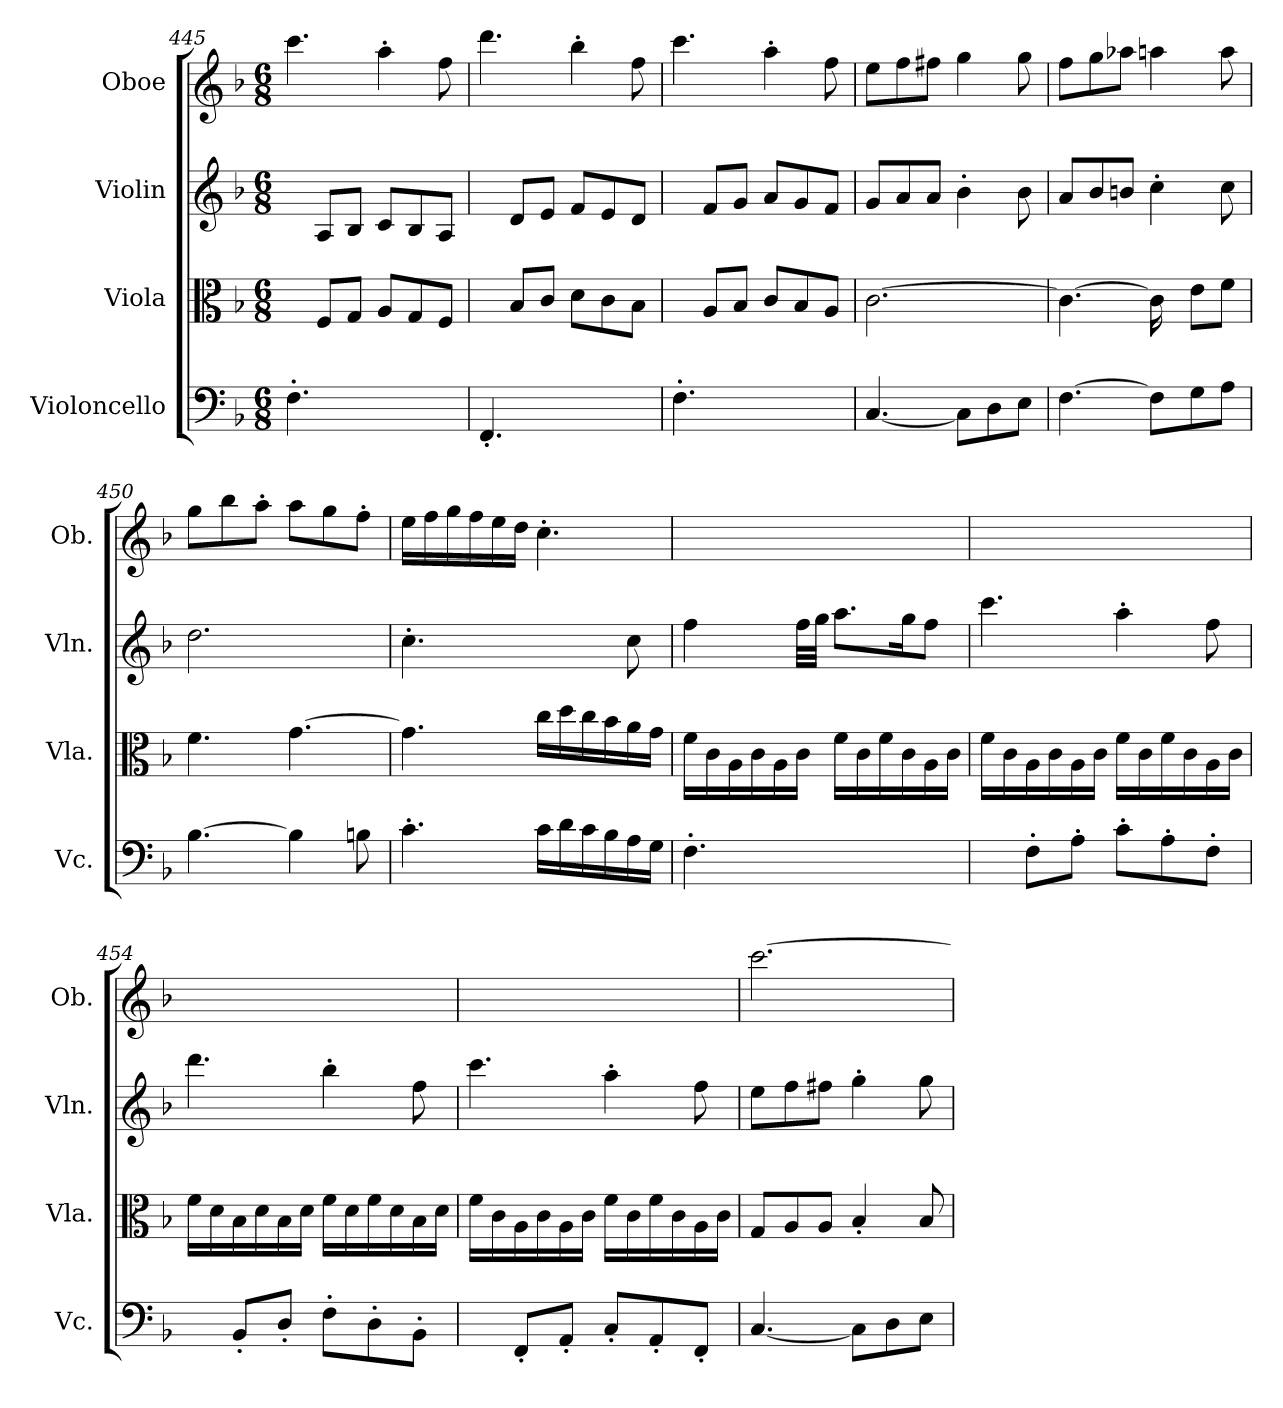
**kern	**kern	**kern	**kern
*part4	*part3	*part2	*part1
*staff4	*staff3	*staff2	*staff1
*I"Violoncello	*I"Viola	*I"Violin	*I"Oboe
*I'Vc.	*I'Vla.	*I'Vln.	*I'Ob.
*clefF4	*clefC3	*clefG2	*clefG2
*k[b-]	*k[b-]	*k[b-]	*k[b-]
*M6/8	*M6/8	*M6/8	*M6/8
=445	=445	=445	=445
4.F'\	8ryy	8ryy	4.ccc\
.	8F/L	8A/L	.
.	8G/J	8B-/J	.
4.ryy	8A/L	8c/L	4aa'\
.	8G/	8B-/	.
.	8F/J	8A/J	8ff\
!!LO:PB:g=z
=446	=446	=446	=446
4.FF'/	8ryy	8ryy	4.ddd\
.	8B-/L	8d/L	.
.	8c/J	8e/J	.
4.ryy	8d\L	8f/L	4bb-'\
.	8c\	8e/	.
.	8B-\J	8d/J	8ff\
=447	=447	=447	=447
4.F'\	8ryy	8ryy	4.ccc\
.	8A/L	8f/L	.
.	8B-/J	8g/J	.
4.ryy	8c/L	8a/L	4aa'\
.	8B-/	8g/	.
.	8A/J	8f/J	8ff\
=448	=448	=448	=448
[4.C/	[2.c\	8g/L	8ee\L
.	.	8a/	8ff\
.	.	8a/J	8ff#X\J
8C\L]	.	4b-'\	4gg\
8D\	.	.	.
8E\J	.	8b-\	8gg\
=449	=449	=449	=449
[4.F\	4.c\_	8a/L	8ff\L
.	.	8b-/	8gg\
.	.	8bn/J	8aa-X\J
8F\L]	16c\]	4cc'\	4aan\
.	16ryy	.	.
8G\	8e\L	.	.
8A\J	8f\J	8cc\	8aa\
=450	=450	=450	=450
[4.B-\	4.f\	2.dd\	8gg\L
.	.	.	8bb-\
.	.	.	8aa'\J
4B-\]	[4.g\	.	8aa\L
.	.	.	8gg\
8Bn\	.	.	8ff'\J
!!LO:LB:g=z
=451	=451	=451	=451
4.c'\	4.g\]	4.cc'\	16ee\LL
.	.	.	16ff\
.	.	.	16gg\
.	.	.	16ff\
.	.	.	16ee\
.	.	.	16dd\JJ
16c\LL	16cc\LL	4ryy	4.cc'\
16d\	16dd\	.	.
16c\	16cc\	.	.
16B-\	16b-\	.	.
16A\	16a\	8cc\	.
16G\JJ	16g\JJ	.	.
=452	=452	=452	=452
4.F'\	16f\LL	4ff\	2.ryy
.	16c\	.	.
.	16A\	.	.
.	16c\	.	.
.	16A\	16ryy	.
.	16c\JJ	32ff\LLL	.
.	.	32gg\JJJ	.
4.ryy	16f\LL	8.aa\L	.
.	16c\	.	.
.	16f\	.	.
.	16c\	16gg\K	.
.	16A\	8ff\J	.
.	16c\JJ	.	.
=453	=453	=453	=453
8ryy	16f\LL	4.ccc\	2.ryy
.	16c\	.	.
8F'\L	16A\	.	.
.	16c\	.	.
8A'\J	16A\	.	.
.	16c\JJ	.	.
8c'\L	16f\LL	4aa'\	.
.	16c\	.	.
8A'\	16f\	.	.
.	16c\	.	.
8F'\J	16A\	8ff\	.
.	16c\JJ	.	.
!!LO:LB:g=z
=454	=454	=454	=454
8ryy	16f\LL	4.ddd\	2.ryy
.	16d\	.	.
8BB-'/L	16B-\	.	.
.	16d\	.	.
8D'/J	16B-\	.	.
.	16d\JJ	.	.
8F'\L	16f\LL	4bb-'\	.
.	16d\	.	.
8D'\	16f\	.	.
.	16d\	.	.
8BB-'\J	16B-\	8ff\	.
.	16d\JJ	.	.
=455	=455	=455	=455
8ryy	16f\LL	4.ccc\	2.ryy
.	16c\	.	.
8FF'/L	16A\	.	.
.	16c\	.	.
8AA'/J	16A\	.	.
.	16c\JJ	.	.
8C'/L	16f\LL	4aa'\	.
.	16c\	.	.
8AA'/	16f\	.	.
.	16c\	.	.
8FF'/J	16A\	8ff\	.
.	16c\JJ	.	.
=456	=456	=456	=456
[4.C/	8G/L	8ee\L	[2.ccc\
.	8A/	8ff\	.
.	8A/J	8ff#X\J	.
8C\L]	4B-'/	4gg'\	.
8D\	.	.	.
8E\J	8B-/	8gg\	.
=	=	=	=
*-	*-	*-	*-
